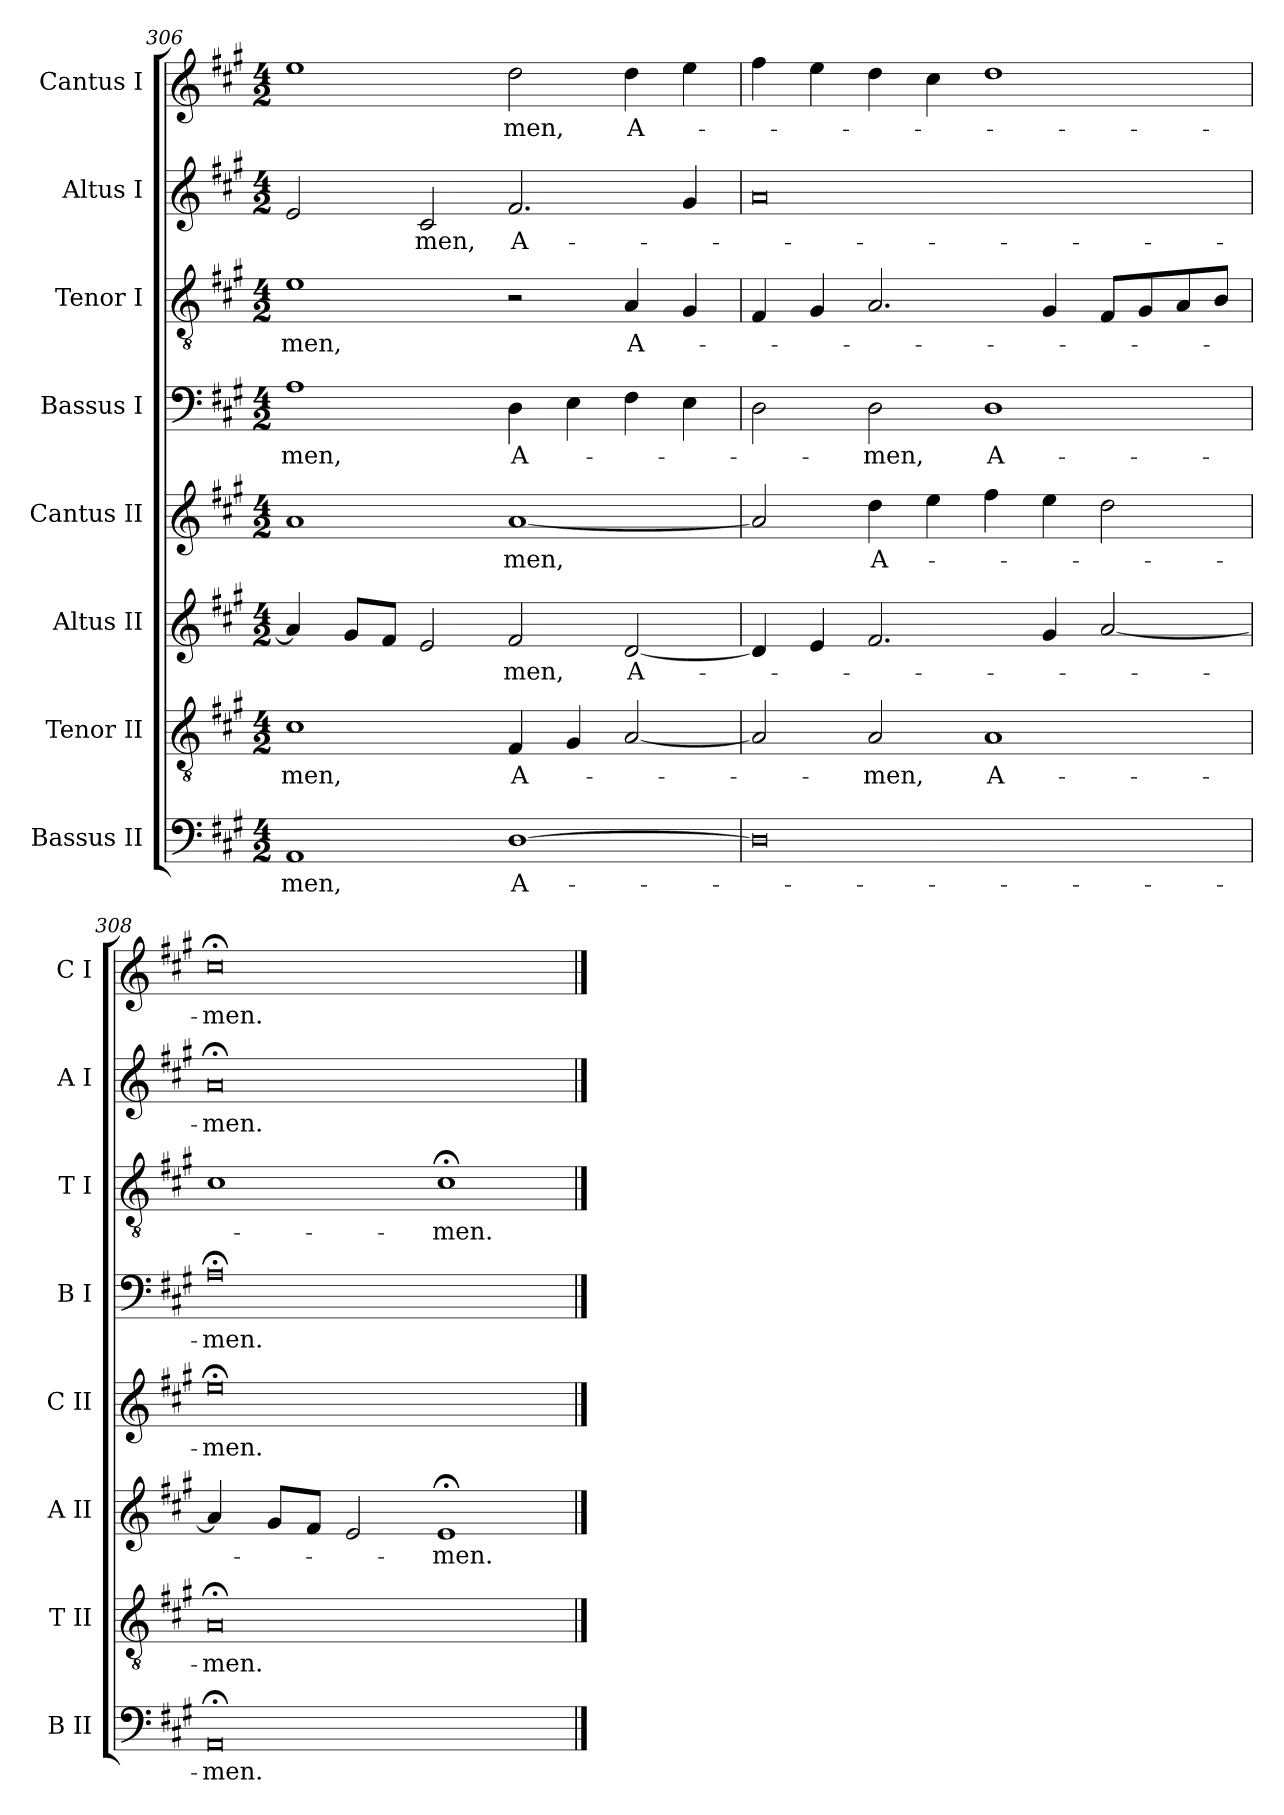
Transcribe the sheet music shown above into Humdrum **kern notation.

**kern	**text	**kern	**text	**kern	**text	**kern	**text	**kern	**text	**kern	**text	**kern	**text	**kern	**text
*part8	*part8	*part7	*part7	*part6	*part6	*part5	*part5	*part4	*part4	*part3	*part3	*part2	*part2	*part1	*part1
*staff8	*staff8	*staff7	*staff7	*staff6	*staff6	*staff5	*staff5	*staff4	*staff4	*staff3	*staff3	*staff2	*staff2	*staff1	*staff1
*I"Bassus II	*	*I"Tenor II	*	*I"Altus II	*	*I"Cantus II	*	*I"Bassus I	*	*I"Tenor I	*	*I"Altus I	*	*I"Cantus I	*
*I'B II	*	*I'T II	*	*I'A II	*	*I'C II	*	*I'B I	*	*I'T I	*	*I'A I	*	*I'C I	*
!!LO:LB:g=z
*clefF4	*	*clefGv2	*	*clefG2	*	*clefG2	*	*clefF4	*	*clefGv2	*	*clefG2	*	*clefG2	*
*k[f#c#g#]	*	*k[f#c#g#]	*	*k[f#c#g#]	*	*k[f#c#g#]	*	*k[f#c#g#]	*	*k[f#c#g#]	*	*k[f#c#g#]	*	*k[f#c#g#]	*
*A:	*	*A:	*	*A:	*	*A:	*	*A:	*	*A:	*	*A:	*	*A:	*
*M4/2	*	*M4/2	*	*M4/2	*	*M4/2	*	*M4/2	*	*M4/2	*	*M4/2	*	*M4/2	*
=306	=306	=306	=306	=306	=306	=306	=306	=306	=306	=306	=306	=306	=306	=306	=306
1AA	-men,	1c#	-men,	4a/]	.	1a	.	1A	-men,	1e	-men,	2e/	.	1ee	.
.	.	.	.	8g#/L	.	.	.	.	.	.	.	.	.	.	.
.	.	.	.	8f#/J	.	.	.	.	.	.	.	.	.	.	.
.	.	.	.	2e/	.	.	.	.	.	.	.	2c#/	-men,	.	.
[1D	A-	4F#/	A-	2f#/	-men,	[1a	-men,	4D\	A-	2r	.	2.f#/	A-	2dd\	-men,
.	.	4G#/	.	.	.	.	.	4E\	.	.	.	.	.	.	.
.	.	[2A/	.	[2d/	A-	.	.	4F#\	.	4A/	A-	.	.	4dd\	A-
.	.	.	.	.	.	.	.	4E\	.	4G#/	.	4g#/	.	4ee\	.
=307	=307	=307	=307	=307	=307	=307	=307	=307	=307	=307	=307	=307	=307	=307	=307
0D]	.	2A/]	.	4d/]	.	2a/]	.	2D\	.	4F#/	.	0a	.	4ff#\	.
.	.	.	.	4e/	.	.	.	.	.	4G#/	.	.	.	4ee\	.
.	.	2A/	-men,	2.f#/	.	4dd\	A-	2D\	-men,	2.A/	.	.	.	4dd\	.
.	.	.	.	.	.	4ee\	.	.	.	.	.	.	.	4cc#\	.
.	.	1A	A-	.	.	4ff#\	.	1D	A-	.	.	.	.	1dd	.
.	.	.	.	4g#/	.	4ee\	.	.	.	4G#/	.	.	.	.	.
.	.	.	.	[2a/	.	2dd\	.	.	.	8F#/L	.	.	.	.	.
.	.	.	.	.	.	.	.	.	.	8G#/	.	.	.	.	.
.	.	.	.	.	.	.	.	.	.	8A/	.	.	.	.	.
.	.	.	.	.	.	.	.	.	.	8B/J	.	.	.	.	.
=308	=308	=308	=308	=308	=308	=308	=308	=308	=308	=308	=308	=308	=308	=308	=308
0AA;<	-men.	0A;<	-men.	4a/]	.	0ee;<	-men.	0A;<	-men.	1c#	.	0a;<	-men.	0cc#;<	-men.
.	.	.	.	8g#/L	.	.	.	.	.	.	.	.	.	.	.
.	.	.	.	8f#/J	.	.	.	.	.	.	.	.	.	.	.
.	.	.	.	2e/	.	.	.	.	.	.	.	.	.	.	.
.	.	.	.	1e;<	-men.	.	.	.	.	1c#;<	-men.	.	.	.	.
==	==	==	==	==	==	==	==	==	==	==	==	==	==	==	==
*-	*-	*-	*-	*-	*-	*-	*-	*-	*-	*-	*-	*-	*-	*-	*-
